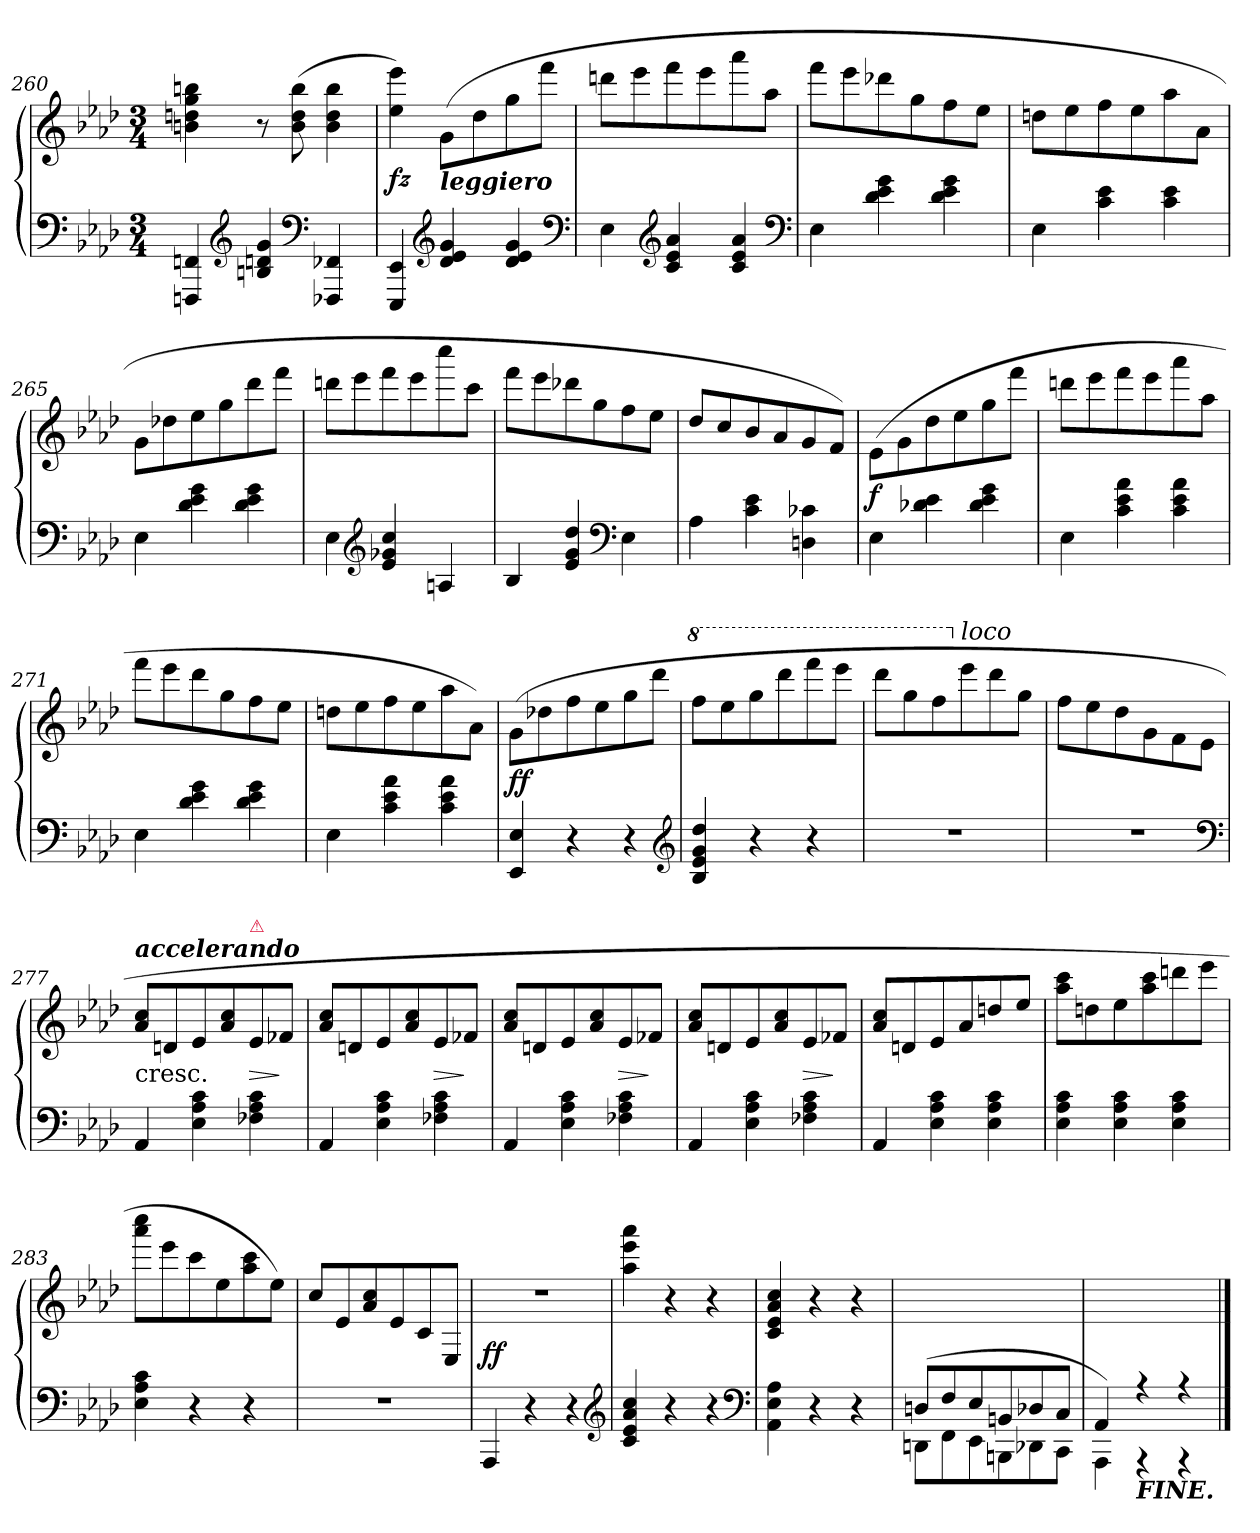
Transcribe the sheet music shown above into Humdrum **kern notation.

**kern	**kern	**dynam
*part1	*part1	*part1
*staff2	*staff1	*staff1/2
*clefF4	*clefG2	*
*k[b-e-a-d-]	*k[b-e-a-d-]	*
*A-:	*A-:	*
*M3/4	*M3/4	*
=260	=260	=260
4FFFn 4FFn	4bn 4ddn 4gg 4bbn	.
*clefG2	*	*
4Bn 4dn 4g	8r	.
*clefF4	*	*
.	(8b 8dd 8bb	.
4FFF-X 4FF-X	4b 4dd 4bb	.
=261	=261	=261
4EEE- 4EE-	4ee- 4eee-)	fz
*clefG2	*	*
!	!LO:TX:b:Bi:t=leggiero	!
4d- 4e- 4g	(>8gL	.
.	8dd-	.
4d- 4e- 4g	8gg	.
.	8fffJ	.
*clefF4	*	*
=262	=262	=262
4E-	8dddnL	.
.	8eee-	.
*clefG2	*	*
4c 4e- 4a-	8fff	.
.	8eee-	.
4c 4e- 4a-	8aaa-	.
.	8aa-J	.
*clefF4	*	*
=263	=263	=263
4E-	8fffL	.
.	8eee-	.
4d- 4e- 4g	8ddd-X	.
.	8gg	.
4d- 4e- 4g	8ff	.
.	8ee-J	.
=264	=264	=264
4E-	8ddnL	.
.	8ee-	.
4c 4e-	8ff	.
.	8ee-	.
4c 4e-	8aa-	.
.	8a-J	.
=265	=265	=265
4E-	8gL	.
.	8dd-X	.
4d- 4e- 4g	8ee-	.
.	8gg	.
4d- 4e- 4g	8ddd-	.
.	8fffJ	.
=266	=266	=266
4E-	8dddnL	.
.	8eee-	.
*clefG2	*	*
4e- 4g-X 4cc	8fff	.
.	8eee-	.
4An	8cccc	.
.	8cccJ	.
=267	=267	=267
4B-	8fffL	.
.	8eee-	.
4e- 4g 4dd-	8ddd-X	.
.	8gg	.
*clefF4	*	*
4E-	8ff	.
.	8ee-J	.
=268	=268	=268
4A-	8dd-/L	.
.	8cc	.
4c 4e-	8b-	.
.	8a-	.
4Dn 4c-X	8g	.
.	8fJ)	.
=269	=269	=269
4E-	(>8e-L	f
.	8g	.
4d-X 4e-	8dd-	.
.	8ee-	.
4d- 4e- 4g	8gg	.
.	8fffJ	.
=270	=270	=270
4E-	8dddnL	.
.	8eee-	.
4c 4e- 4a-	8fff	.
.	8eee-	.
4c 4e- 4a-	8aaa-	.
.	8aa-J	.
=271	=271	=271
4E-	8fffL	.
.	8eee-	.
4d- 4e- 4g	8ddd-	.
.	8gg	.
4d- 4e- 4g	8ff	.
.	8ee-J	.
=272	=272	=272
4E-	8ddnL	.
.	8ee-	.
4c 4e- 4a-	8ff	.
.	8ee-	.
4c 4e- 4a-	8aa-	.
.	8a-J)	.
=273	=273	=273
4EE- 4E-	(>8gL	ff
.	8dd-X	.
4r	8ff	.
.	8ee-	.
4r	8gg	.
.	8ddd-J	.
*clefG2	*	*
=274	=274	=274
*	*8va	*
4B- 4e- 4g 4dd-	8fffL	.
.	8eee-	.
4r	8ggg	.
.	8dddd-	.
4r	8ffff	.
.	8eeee-J	.
=275	=275	=275
2.rdd	8dddd-L	.
.	8ggg	.
.	8fff	.
*	*X8va	*
!	!LO:TX:a:i:t=loco	!
.	8eee-	.
.	8ddd-	.
.	8ggJ	.
=276	=276	=276
2.rdd	8ffL	.
.	8ee-	.
.	8dd-	.
.	8g	.
.	8f	.
.	8e-J	.
*clefF4	*	*
=277	=277	=277
!	!LO:TX:c:t=cresc.	!
!	!LO:TX:a:Bi:t=accelerando	!
4AA-	8a-/ 8cc/L	.
.	8dn/	.
4E- 4A- 4c	8e-/	.
.	8a-/ 8cc/	.
!	!LO:TX:a:color=crimson:t=⚠	!
4F-X 4A- 4c	8e-/	>
.	8f-X/J	]
=278	=278	=278
4AA-	8a-/ 8cc/L	.
.	8dn/	.
4E- 4A- 4c	8e-/	.
.	8a-/ 8cc/	.
4F-X 4A- 4c	8e-/	>
.	8f-X/J	]
=279	=279	=279
4AA-	8a-/ 8cc/L	.
.	8dn/	.
4E- 4A- 4c	8e-/	.
.	8a-/ 8cc/	.
4F-X 4A- 4c	8e-/	>
.	8f-X/J	]
=280	=280	=280
4AA-	8a- 8ccL	.
.	8dn	.
4E- 4A- 4c	8e-	.
.	8a- 8cc	.
4F-X 4A- 4c	8e-	>
.	8f-XJ	]
=281	=281	=281
4AA-	8a-/ 8cc/L	.
.	8dn/	.
4E- 4A- 4c	8e-/	.
.	8a-/	.
4E- 4A- 4c	8ddn/	.
.	8ee-/J	.
=282	=282	=282
4E- 4A- 4c	8aa- 8cccL	.
.	8ddn	.
4E- 4A- 4c	8ee-\	.
.	8aa- 8ccc	.
4E- 4A- 4c	8dddn	.
.	8eee-J	.
=283	=283	=283
4E- 4A- 4c	8aaa- 8ccccL	.
.	8eee-	.
4r	8ccc\	.
.	8ee-	.
4r	8aa- 8ccc	.
.	8ee-J)	.
=284	=284	=284
2.rF	8ccL	.
.	8e-	.
.	8a- 8cc	.
.	8e-	.
.	8c	.
.	8E-/J	.
=285	=285	=285
4AAA-	2.rdd	ff
4r	.	.
4r	.	.
*clefG2	*	*
=286	=286	=286
4c 4e- 4a- 4cc	4aa- 4eee- 4aaa-	.
4r	4r	.
4r	4r	.
*clefF4	*	*
=287	=287	=287
4AA- 4E- 4A-	4c 4e- 4a- 4cc	.
4r	4r	.
4r	4r	.
=288	=288	=288
*^	*	*
(>8DnL	8DDnL	2.ryy	.
8F	8FF	.	.
8E-	8EE-	.	.
8BBn	8BBBn	.	.
8D-X	8DD-X	.	.
8CJ	8CCJ	.	.
=289	=289	=289	=289
4AA-)	4AAA-	2.ryy	.
!LO:TX:b:Bi:t=FINE.	!	!	!
4r	4rAAA	.	.
4r	4rAAA	.	.
*v	*v	*	*
==	==	==
*-	*-	*-
